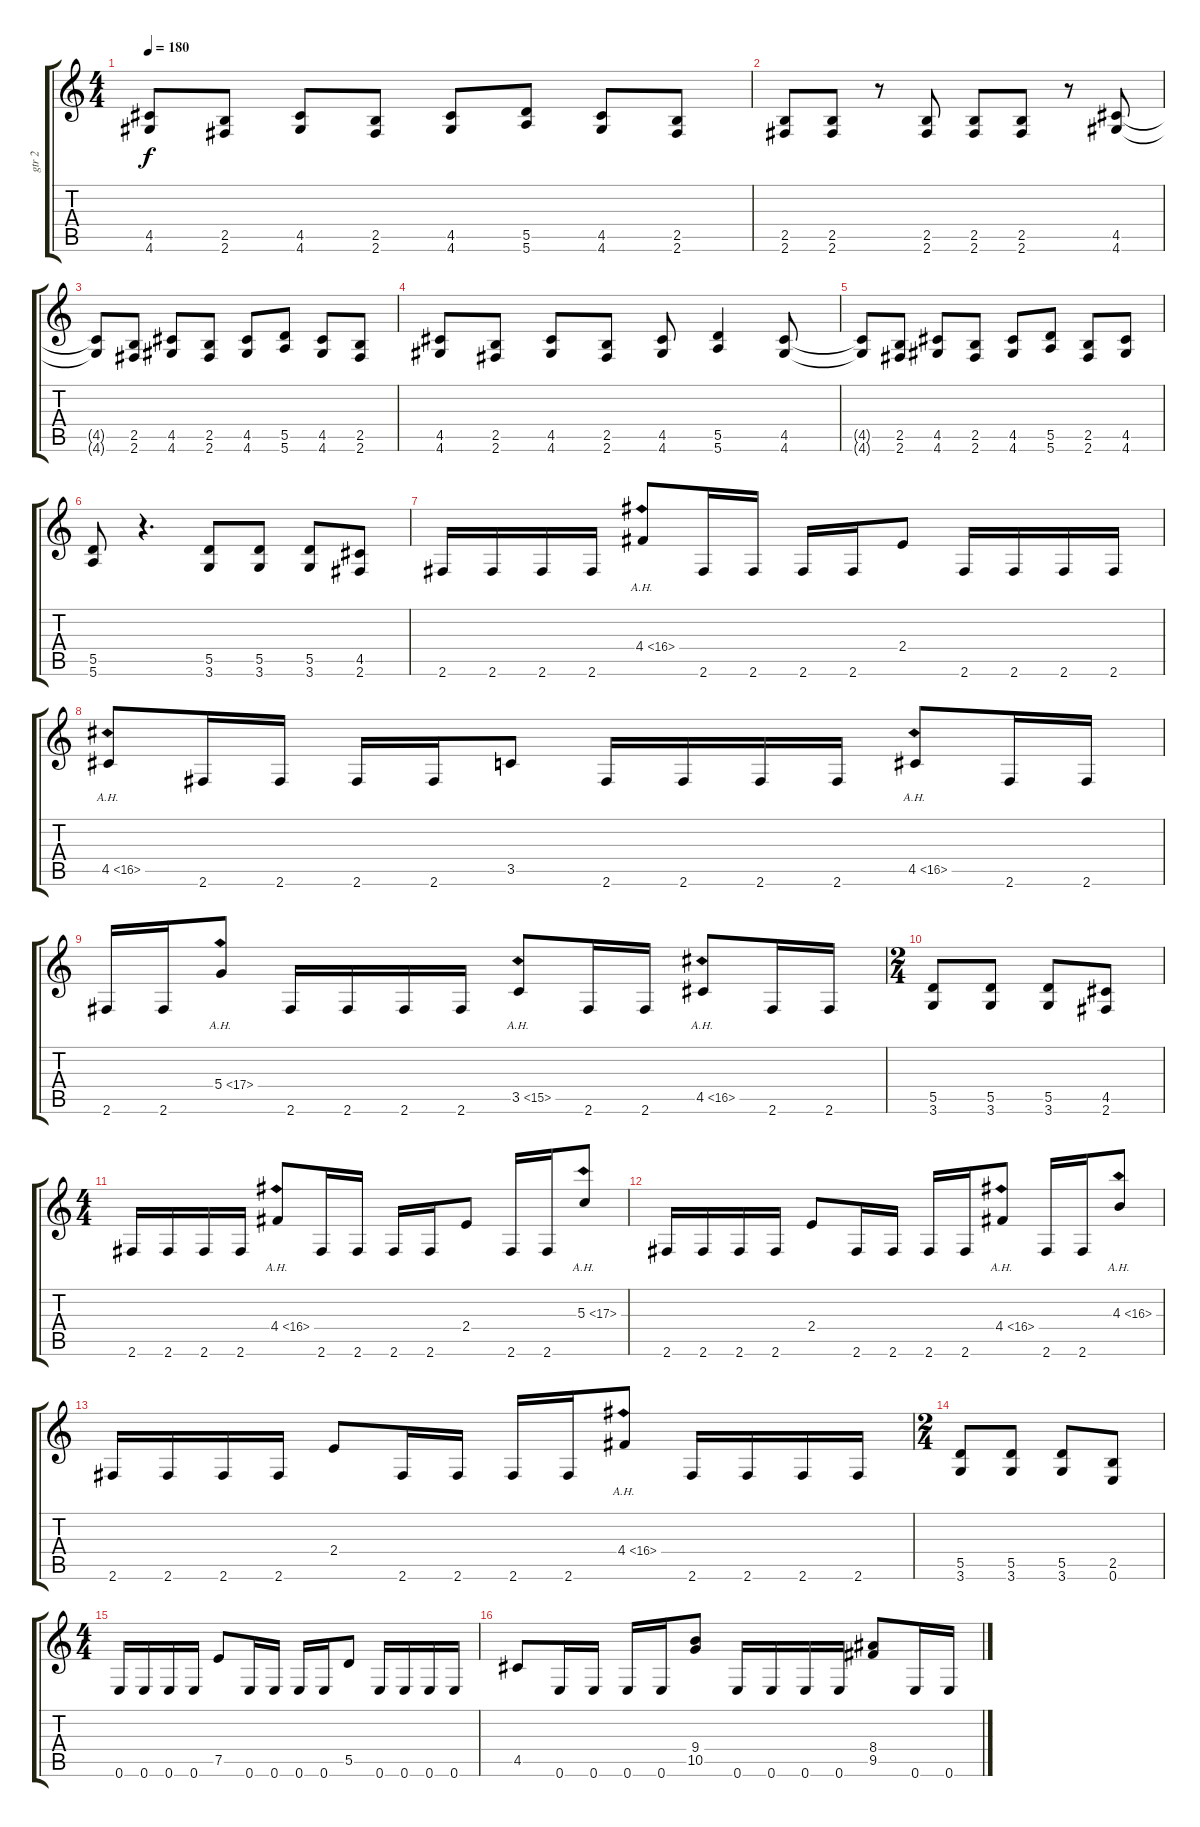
\track ("gtr 2" "gtr 2") {instrument distortionguitar}
\staff {score tabs}
\tuning (E4 B3 G3 D3 A2 E2) {hide}
\ts (4 4)
\tempo 180
\clef g2
\ks c
(4.5{t} 4.6{t}).8{dy f} (2.5 2.6).8 (4.5 4.6).8 (2.5 2.6).8 (4.5 4.6).8 (5.5 5.6).8 (4.5 4.6).8 (2.5 2.6).8 |
(2.5 2.6).8 (2.5 2.6).8 r.8 (2.5 2.6).8 (2.5 2.6).8 (2.5 2.6).8 r.8 (4.5 4.6).8 |
(4.5{t} 4.6{t}).8 (2.5 2.6).8 (4.5 4.6).8 (2.5 2.6).8 (4.5 4.6).8 (5.5 5.6).8 (4.5 4.6).8 (2.5 2.6).8 |
(4.5 4.6).8 (2.5 2.6).8 (4.5 4.6).8 (2.5 2.6).8 (4.5 4.6).8 (5.5 5.6).4 (4.5 4.6).8 |
(4.5{t} 4.6{t}).8 (2.5 2.6).8 (4.5 4.6).8 (2.5 2.6).8 (4.5 4.6).8 (5.5 5.6).8 (2.5 2.6).8 (4.5 4.6).8 |
(5.5 5.6).8 r.4{d} (5.5 3.6).8 (5.5 3.6).8 (5.5 3.6).8 (4.5 2.6).8 |
2.6.16 2.6.16 2.6.16 2.6.16 4.4{ah 12}.8 2.6.16 2.6.16 2.6.16 2.6.16 2.4.8 2.6.16 2.6.16 2.6.16 2.6.16 |
4.5{ah 12}.8 2.6.16 2.6.16 2.6.16 2.6.16 3.5.8 2.6.16 2.6.16 2.6.16 2.6.16 4.5{ah 12}.8 2.6.16 2.6.16 |
2.6.16 2.6.16 5.4{ah 12}.8 2.6.16 2.6.16 2.6.16 2.6.16 3.5{ah 12}.8 2.6.16 2.6.16 4.5{ah 12}.8 2.6.16 2.6.16 |
\ts (2 4)
(5.5 3.6).8 (5.5 3.6).8 (5.5 3.6).8 (4.5 2.6).8 |
\ts (4 4)
2.6.16 2.6.16 2.6.16 2.6.16 4.4{ah 12}.8 2.6.16 2.6.16 2.6.16 2.6.16 2.4.8 2.6.16 2.6.16 5.3{ah 12}.8 |
2.6.16 2.6.16 2.6.16 2.6.16 2.4.8 2.6.16 2.6.16 2.6.16 2.6.16 4.4{ah 12}.8 2.6.16 2.6.16 4.3{ah 12}.8 |
2.6.16 2.6.16 2.6.16 2.6.16 2.4.8 2.6.16 2.6.16 2.6.16 2.6.16 4.4{ah 12}.8 2.6.16 2.6.16 2.6.16 2.6.16 |
\ts (2 4)
(5.5 3.6).8 (5.5 3.6).8 (5.5 3.6).8 (2.5 0.6).8 |
\ts (4 4)
0.6.16 0.6.16 0.6.16 0.6.16 7.5.8 0.6.16 0.6.16 0.6.16 0.6.16 5.5.8 0.6.16 0.6.16 0.6.16 0.6.16 |
4.5.8 0.6.16 0.6.16 0.6.16 0.6.16 (9.4 10.5).8 0.6.16 0.6.16 0.6.16 0.6.16 (8.4 9.5).8 0.6.16 0.6.16
